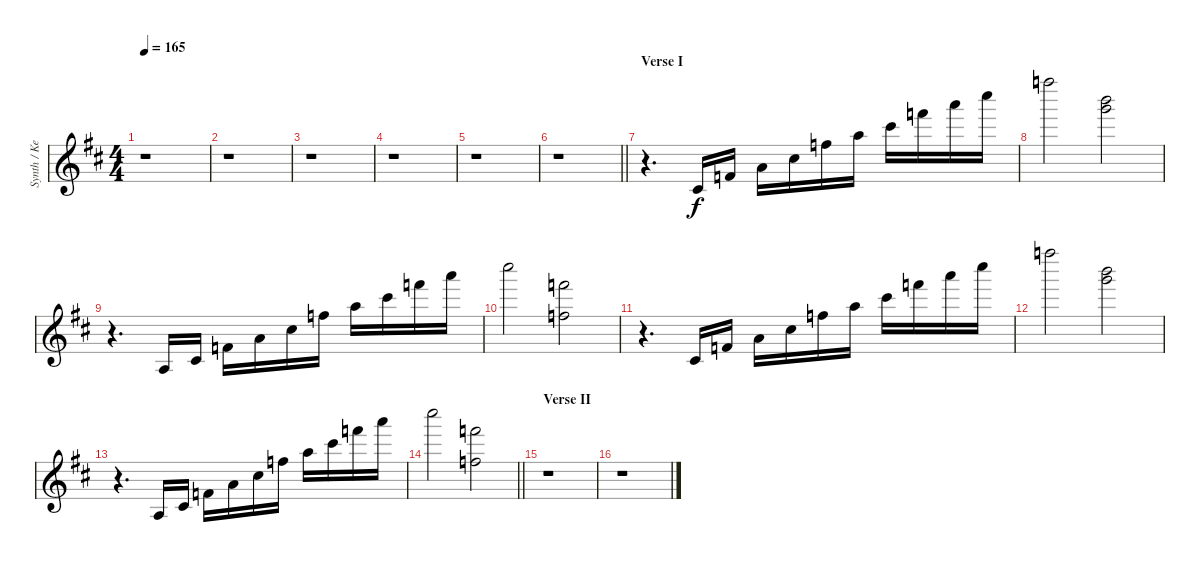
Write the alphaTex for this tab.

\track ("Synth / Keyboard IV" "Synth / Ke") {instrument acousticgrandpiano}
\staff {score}
\tuning (Db5 Ab4 E4 B3 Gb3 B2) {hide}
\ts (4 4)
\tempo 165
\clef g2
\ks d
r.1{dy f} |
r.1 |
r.1 |
r.1 |
r.1 |
\barLineRight lightlight
r.1 |
\section ("" "Verse I")
r.4{d} 7.5.16 11.5.16 10.4.16 14.4.16 13.3.16 17.3.16 17.2.16 21.2.16 20.1.16 24.1.16 |
28.1.2 (22.1 23.2).2 |
r.4{d} 3.5.16 7.5.16 6.4.16 10.4.16 9.3.16 13.3.16 13.2.16 17.2.16 16.1.16 20.1.16 |
24.1.2 (21.2 18.4).2 |
r.4{d} 7.5.16 11.5.16 10.4.16 14.4.16 13.3.16 17.3.16 17.2.16 21.2.16 20.1.16 24.1.16 |
28.1.2 (22.1 23.2).2 |
r.4{d} 3.5.16 7.5.16 6.4.16 10.4.16 9.3.16 13.3.16 13.2.16 17.2.16 16.1.16 20.1.16 |
\barLineRight lightlight
24.1.2 (21.2 18.4).2 |
\section ("" "Verse II")
r.1 |
r.1
